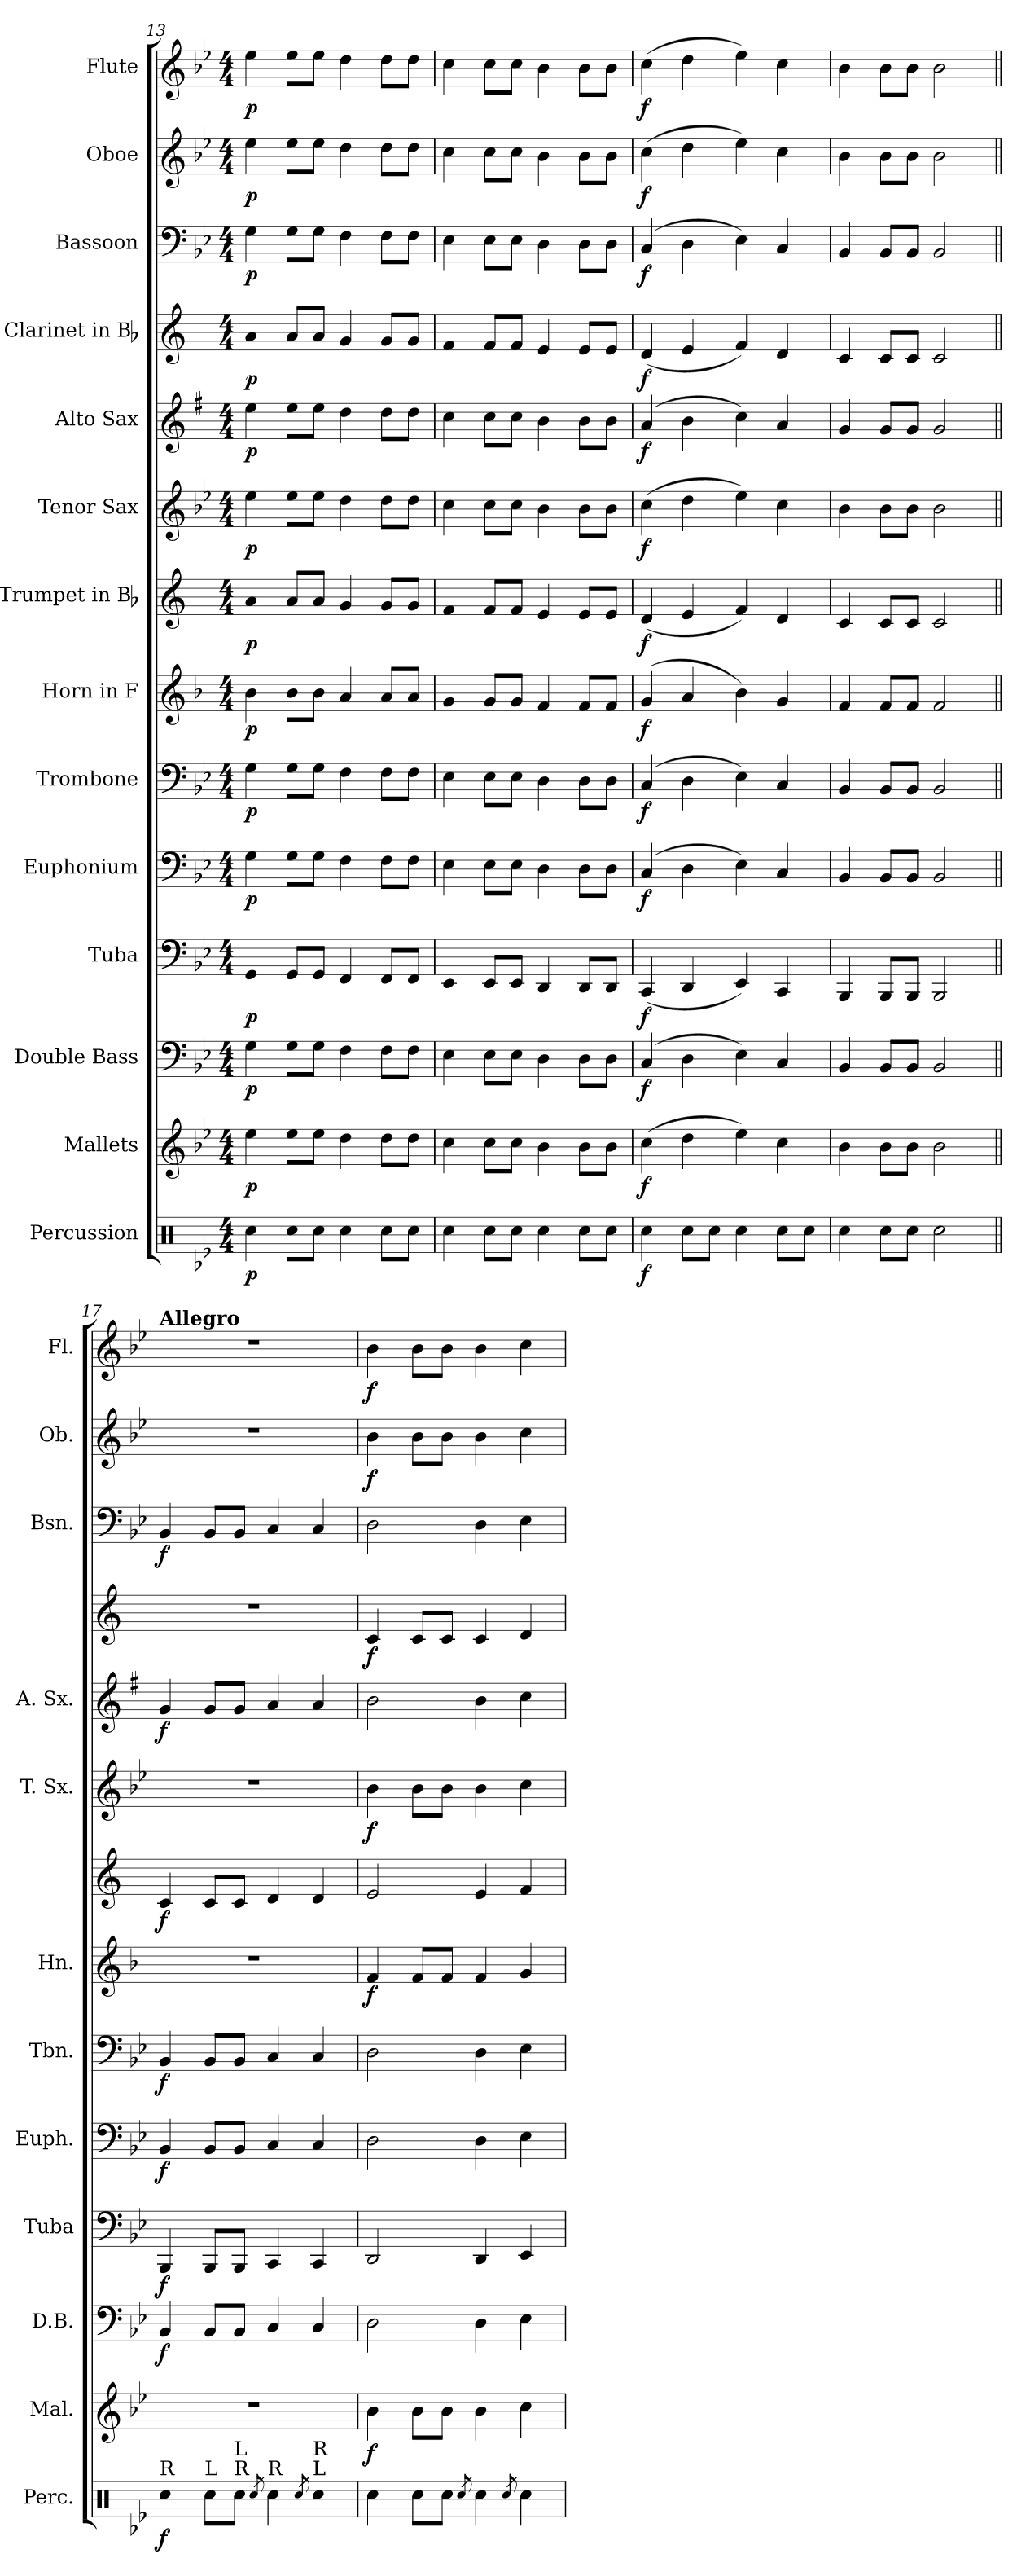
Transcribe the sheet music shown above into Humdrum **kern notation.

**kern	**dynam	**kern	**dynam	**kern	**dynam	**kern	**dynam	**kern	**dynam	**kern	**dynam	**kern	**dynam	**kern	**dynam	**kern	**dynam	**kern	**dynam	**kern	**dynam	**kern	**dynam	**kern	**dynam	**kern	**dynam
*part14	*part14	*part13	*part13	*part12	*part12	*part11	*part11	*part10	*part10	*part9	*part9	*part8	*part8	*part7	*part7	*part6	*part6	*part5	*part5	*part4	*part4	*part3	*part3	*part2	*part2	*part1	*part1
*staff14	*staff14	*staff13	*staff13	*staff12	*staff12	*staff11	*staff11	*staff10	*staff10	*staff9	*staff9	*staff8	*staff8	*staff7	*staff7	*staff6	*staff6	*staff5	*staff5	*staff4	*staff4	*staff3	*staff3	*staff2	*staff2	*staff1	*staff1
*I"Percussion	*	*I"Mallets	*	*I"Double Bass	*	*I"Tuba	*	*I"Euphonium	*	*I"Trombone	*	*I"Horn in F	*	*I"Trumpet in Bb	*	*I"Tenor Sax	*	*I"Alto Sax	*	*I"Clarinet in Bb	*	*I"Bassoon	*	*I"Oboe	*	*I"Flute	*
*I'Perc.	*	*I'Mal.	*	*I'D.B.	*	*I'Tuba	*	*I'Euph.	*	*I'Tbn.	*	*I'Hn.	*	*	*	*I'T. Sx.	*	*I'A. Sx.	*	*	*	*I'Bsn.	*	*I'Ob.	*	*I'Fl.	*
*clefX	*	*clefG2	*	*clefF4	*	*clefF4	*	*clefF4	*	*clefF4	*	*clefG2	*	*clefG2	*	*clefG2	*	*clefG2	*	*clefG2	*	*clefF4	*	*clefG2	*	*clefG2	*
*	*	*	*	*ITrd7c12	*	*	*	*	*	*	*	*ITrd4c7	*	*ITrd1c2	*	*ITrd8c14	*	*ITrd5c9	*	*ITrd1c2	*	*	*	*	*	*	*
*k[b-e-]	*	*k[b-e-]	*	*k[b-e-]	*	*k[b-e-]	*	*k[b-e-]	*	*k[b-e-]	*	*k[b-e-]	*	*k[b-e-]	*	*k[b-e-]	*	*k[b-e-]	*	*k[b-e-]	*	*k[b-e-]	*	*k[b-e-]	*	*k[b-e-]	*
*B-:	*	*B-:	*	*B-:	*	*B-:	*	*B-:	*	*B-:	*	*B-:	*	*B-:	*	*B-:	*	*B-:	*	*B-:	*	*B-:	*	*B-:	*	*B-:	*
*M4/4	*	*M4/4	*	*M4/4	*	*M4/4	*	*M4/4	*	*M4/4	*	*M4/4	*	*M4/4	*	*M4/4	*	*M4/4	*	*M4/4	*	*M4/4	*	*M4/4	*	*M4/4	*
=13	=13	=13	=13	=13	=13	=13	=13	=13	=13	=13	=13	=13	=13	=13	=13	=13	=13	=13	=13	=13	=13	=13	=13	=13	=13	=13	=13
!	!LO:DY:b	!	!LO:DY:b	!	!LO:DY:b	!	!LO:DY:b	!	!LO:DY:b	!	!LO:DY:b	!	!LO:DY:b	!	!LO:DY:b	!	!LO:DY:b	!	!LO:DY:b	!	!LO:DY:b	!	!LO:DY:b	!	!LO:DY:b	!	!LO:DY:b
4Rcc\	p	4ee-\	p	4GG\	p	4GG/	p	4G\	p	4G\	p	4e-\	p	4g/	p	4e-\	p	4g\	p	4g/	p	4G\	p	4ee-\	p	4ee-\	p
8Rcc\L	.	8ee-\L	.	8GG\L	.	8GG/L	.	8G\L	.	8G\L	.	8e-\L	.	8g/L	.	8e-\L	.	8g\L	.	8g/L	.	8G\L	.	8ee-\L	.	8ee-\L	.
8Rcc\J	.	8ee-\J	.	8GG\J	.	8GG/J	.	8G\J	.	8G\J	.	8e-\J	.	8g/J	.	8e-\J	.	8g\J	.	8g/J	.	8G\J	.	8ee-\J	.	8ee-\J	.
4Rcc\	.	4dd\	.	4FF\	.	4FF/	.	4F\	.	4F\	.	4d/	.	4f/	.	4d\	.	4f\	.	4f/	.	4F\	.	4dd\	.	4dd\	.
8Rcc\L	.	8dd\L	.	8FF\L	.	8FF/L	.	8F\L	.	8F\L	.	8d/L	.	8f/L	.	8d\L	.	8f\L	.	8f/L	.	8F\L	.	8dd\L	.	8dd\L	.
8Rcc\J	.	8dd\J	.	8FF\J	.	8FF/J	.	8F\J	.	8F\J	.	8d/J	.	8f/J	.	8d\J	.	8f\J	.	8f/J	.	8F\J	.	8dd\J	.	8dd\J	.
=14	=14	=14	=14	=14	=14	=14	=14	=14	=14	=14	=14	=14	=14	=14	=14	=14	=14	=14	=14	=14	=14	=14	=14	=14	=14	=14	=14
4Rcc\	.	4cc\	.	4EE-\	.	4EE-/	.	4E-\	.	4E-\	.	4c/	.	4e-/	.	4c\	.	4e-\	.	4e-/	.	4E-\	.	4cc\	.	4cc\	.
8Rcc\L	.	8cc\L	.	8EE-\L	.	8EE-/L	.	8E-\L	.	8E-\L	.	8c/L	.	8e-/L	.	8c\L	.	8e-\L	.	8e-/L	.	8E-\L	.	8cc\L	.	8cc\L	.
8Rcc\J	.	8cc\J	.	8EE-\J	.	8EE-/J	.	8E-\J	.	8E-\J	.	8c/J	.	8e-/J	.	8c\J	.	8e-\J	.	8e-/J	.	8E-\J	.	8cc\J	.	8cc\J	.
4Rcc\	.	4b-\	.	4DD\	.	4DD/	.	4D\	.	4D\	.	4B-/	.	4d/	.	4B-\	.	4d\	.	4d/	.	4D\	.	4b-\	.	4b-\	.
8Rcc\L	.	8b-\L	.	8DD\L	.	8DD/L	.	8D\L	.	8D\L	.	8B-/L	.	8d/L	.	8B-\L	.	8d\L	.	8d/L	.	8D\L	.	8b-\L	.	8b-\L	.
8Rcc\J	.	8b-\J	.	8DD\J	.	8DD/J	.	8D\J	.	8D\J	.	8B-/J	.	8d/J	.	8B-\J	.	8d\J	.	8d/J	.	8D\J	.	8b-\J	.	8b-\J	.
=15	=15	=15	=15	=15	=15	=15	=15	=15	=15	=15	=15	=15	=15	=15	=15	=15	=15	=15	=15	=15	=15	=15	=15	=15	=15	=15	=15
!	!LO:DY:b	!	!LO:DY:b	!	!LO:DY:b	!	!LO:DY:b	!	!LO:DY:b	!	!LO:DY:b	!	!LO:DY:b	!	!LO:DY:b	!	!LO:DY:b	!	!LO:DY:b	!	!LO:DY:b	!	!LO:DY:b	!	!LO:DY:b	!	!LO:DY:b
4Rcc\	f	(>4cc\	f	(4CC/	f	(<4CC/	f	(4C/	f	(4C/	f	(>4c/	f	(<4c/	f	(>4c\	f	(4c/	f	(<4c/	f	(4C/	f	(>4cc\	f	(>4cc\	f
8Rcc\L	.	4dd\	.	4DD\	.	4DD/	.	4D\	.	4D\	.	4d/	.	4d/	.	4d\	.	4d\	.	4d/	.	4D\	.	4dd\	.	4dd\	.
8Rcc\J	.	.	.	.	.	.	.	.	.	.	.	.	.	.	.	.	.	.	.	.	.	.	.	.	.	.	.
4Rcc\	.	4ee-\)	.	4EE-\)	.	4EE-/)	.	4E-\)	.	4E-\)	.	4e-\)	.	4e-/)	.	4e-\)	.	4e-\)	.	4e-/)	.	4E-\)	.	4ee-\)	.	4ee-\)	.
8Rcc\L	.	4cc\	.	4CC/	.	4CC/	.	4C/	.	4C/	.	4c/	.	4c/	.	4c\	.	4c/	.	4c/	.	4C/	.	4cc\	.	4cc\	.
8Rcc\J	.	.	.	.	.	.	.	.	.	.	.	.	.	.	.	.	.	.	.	.	.	.	.	.	.	.	.
=16	=16	=16	=16	=16	=16	=16	=16	=16	=16	=16	=16	=16	=16	=16	=16	=16	=16	=16	=16	=16	=16	=16	=16	=16	=16	=16	=16
4Rcc\	.	4b-\	.	4BBB-/	.	4BBB-/	.	4BB-/	.	4BB-/	.	4B-/	.	4B-/	.	4B-\	.	4B-/	.	4B-/	.	4BB-/	.	4b-\	.	4b-\	.
8Rcc\L	.	8b-\L	.	8BBB-/L	.	8BBB-/L	.	8BB-/L	.	8BB-/L	.	8B-/L	.	8B-/L	.	8B-\L	.	8B-/L	.	8B-/L	.	8BB-/L	.	8b-\L	.	8b-\L	.
8Rcc\J	.	8b-\J	.	8BBB-/J	.	8BBB-/J	.	8BB-/J	.	8BB-/J	.	8B-/J	.	8B-/J	.	8B-\J	.	8B-/J	.	8B-/J	.	8BB-/J	.	8b-\J	.	8b-\J	.
2Rcc\	.	2b-\	.	2BBB-/	.	2BBB-/	.	2BB-/	.	2BB-/	.	2B-/	.	2B-/	.	2B-\	.	2B-/	.	2B-/	.	2BB-/	.	2b-\	.	2b-\	.
!!LO:PB:g=z
=17||	=17||	=17||	=17||	=17||	=17||	=17||	=17||	=17||	=17||	=17||	=17||	=17||	=17||	=17||	=17||	=17||	=17||	=17||	=17||	=17||	=17||	=17||	=17||	=17||	=17||	=17||	=17||
*	*	*	*	*	*	*	*	*	*	*	*	*	*	*	*	*	*	*	*	*	*	*	*	*	*	*MM120	*
!	!	!	!	!	!	!	!	!	!	!	!	!	!	!	!	!	!	!	!	!	!	!	!	!	!	!LO:TX:a:B:t=Allegro	!
!LO:TX:a:t=R	!	!	!	!	!	!	!	!	!	!	!	!	!	!	!	!	!	!	!	!	!	!	!	!	!	!	!
!	!LO:DY:b	!	!	!	!LO:DY:b	!	!LO:DY:b	!	!LO:DY:b	!	!LO:DY:b	!	!	!	!LO:DY:b	!	!	!	!LO:DY:b	!	!	!	!LO:DY:b	!	!	!	!
4Rcc\	f	1r	.	4BBB-/	f	4BBB-/	f	4BB-/	f	4BB-/	f	1r	.	4B-/	f	1r	.	4B-/	f	1r	.	4BB-/	f	1r	.	1r	.
!LO:TX:a:t=L	!	!	!	!	!	!	!	!	!	!	!	!	!	!	!	!	!	!	!	!	!	!	!	!	!	!	!
8Rcc\L	.	.	.	8BBB-/L	.	8BBB-/L	.	8BB-/L	.	8BB-/L	.	.	.	8B-/L	.	.	.	8B-/L	.	.	.	8BB-/L	.	.	.	.	.
!LO:TX:a:t=R	!	!	!	!	!	!	!	!	!	!	!	!	!	!	!	!	!	!	!	!	!	!	!	!	!	!	!
!LO:TX:a:t=L	!	!	!	!	!	!	!	!	!	!	!	!	!	!	!	!	!	!	!	!	!	!	!	!	!	!	!
8Rcc\J	.	.	.	8BBB-/J	.	8BBB-/J	.	8BB-/J	.	8BB-/J	.	.	.	8B-/J	.	.	.	8B-/J	.	.	.	8BB-/J	.	.	.	.	.
8qRcc/	.	.	.	.	.	.	.	.	.	.	.	.	.	.	.	.	.	.	.	.	.	.	.	.	.	.	.
!LO:TX:a:t=R	!	!	!	!	!	!	!	!	!	!	!	!	!	!	!	!	!	!	!	!	!	!	!	!	!	!	!
4Rcc\	.	.	.	4CC/	.	4CC/	.	4C/	.	4C/	.	.	.	4c/	.	.	.	4c/	.	.	.	4C/	.	.	.	.	.
8qRcc/	.	.	.	.	.	.	.	.	.	.	.	.	.	.	.	.	.	.	.	.	.	.	.	.	.	.	.
!LO:TX:a:t=L	!	!	!	!	!	!	!	!	!	!	!	!	!	!	!	!	!	!	!	!	!	!	!	!	!	!	!
!LO:TX:a:t=R	!	!	!	!	!	!	!	!	!	!	!	!	!	!	!	!	!	!	!	!	!	!	!	!	!	!	!
4Rcc\	.	.	.	4CC/	.	4CC/	.	4C/	.	4C/	.	.	.	4c/	.	.	.	4c/	.	.	.	4C/	.	.	.	.	.
=18	=18	=18	=18	=18	=18	=18	=18	=18	=18	=18	=18	=18	=18	=18	=18	=18	=18	=18	=18	=18	=18	=18	=18	=18	=18	=18	=18
!	!	!	!LO:DY:b	!	!	!	!	!	!	!	!	!	!LO:DY:b	!	!	!	!LO:DY:b	!	!	!	!LO:DY:b	!	!	!	!LO:DY:b	!	!LO:DY:b
4Rcc\	.	4b-\	f	2DD\	.	2DD/	.	2D\	.	2D\	.	4B-/	f	2d/	.	4B-\	f	2d\	.	4B-/	f	2D\	.	4b-\	f	4b-\	f
8Rcc\L	.	8b-\L	.	.	.	.	.	.	.	.	.	8B-/L	.	.	.	8B-\L	.	.	.	8B-/L	.	.	.	8b-\L	.	8b-\L	.
8Rcc\J	.	8b-\J	.	.	.	.	.	.	.	.	.	8B-/J	.	.	.	8B-\J	.	.	.	8B-/J	.	.	.	8b-\J	.	8b-\J	.
8qRcc/	.	.	.	.	.	.	.	.	.	.	.	.	.	.	.	.	.	.	.	.	.	.	.	.	.	.	.
4Rcc\	.	4b-\	.	4DD\	.	4DD/	.	4D\	.	4D\	.	4B-/	.	4d/	.	4B-\	.	4d\	.	4B-/	.	4D\	.	4b-\	.	4b-\	.
8qRcc/	.	.	.	.	.	.	.	.	.	.	.	.	.	.	.	.	.	.	.	.	.	.	.	.	.	.	.
4Rcc\	.	4cc\	.	4EE-\	.	4EE-/	.	4E-\	.	4E-\	.	4c/	.	4e-/	.	4c\	.	4e-\	.	4c/	.	4E-\	.	4cc\	.	4cc\	.
=	=	=	=	=	=	=	=	=	=	=	=	=	=	=	=	=	=	=	=	=	=	=	=	=	=	=	=
*-	*-	*-	*-	*-	*-	*-	*-	*-	*-	*-	*-	*-	*-	*-	*-	*-	*-	*-	*-	*-	*-	*-	*-	*-	*-	*-	*-
